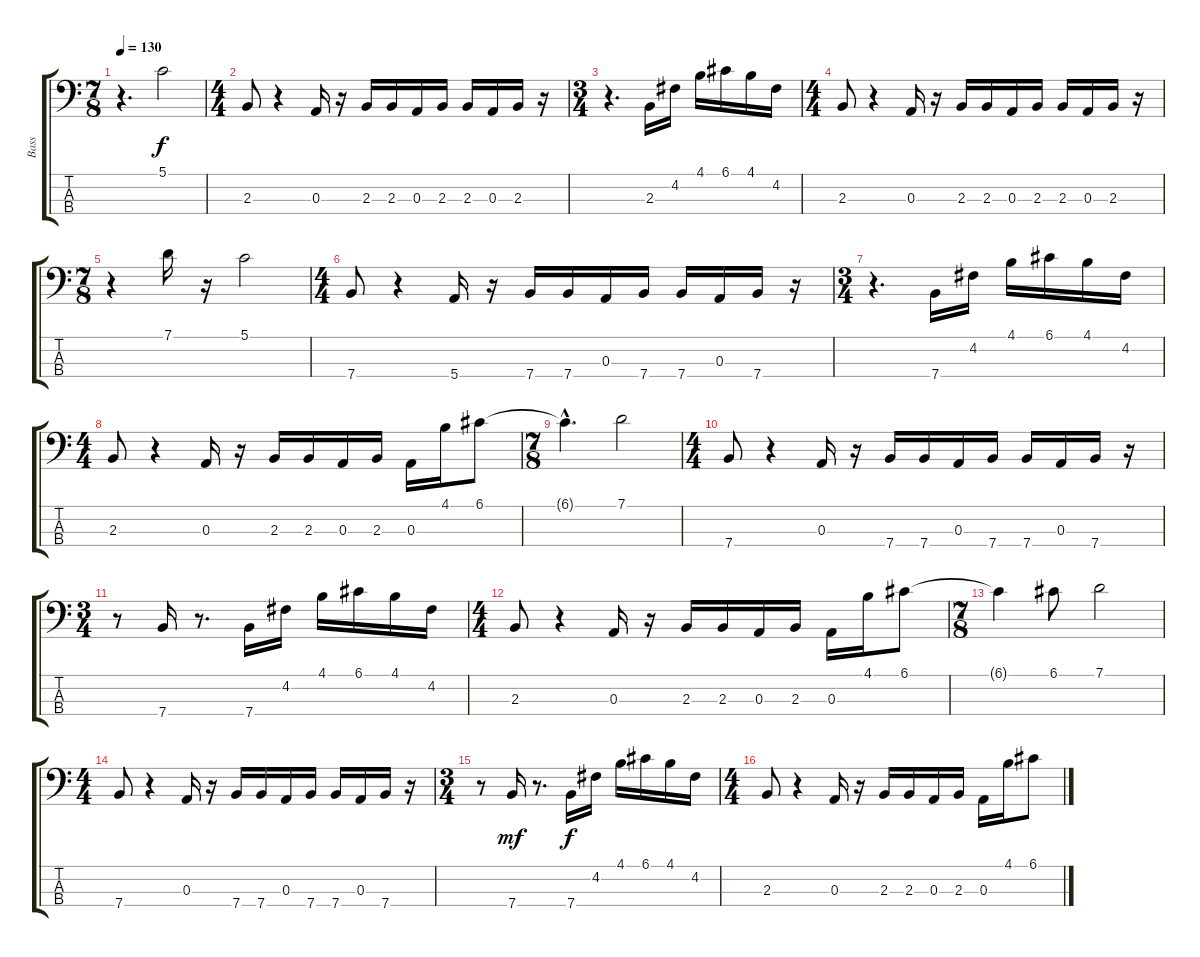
\track ("Bass" "Bass") {instrument electricbassfinger}
\staff {score tabs}
\tuning (G2 D2 A1 E1) {hide}
\ts (7 8)
\tempo 130
\clef f4
\ks c
r.4{d dy f} 5.1.2 |
\ts (4 4)
2.3.8 r.4 0.3.16 r.16 2.3.16 2.3.16 0.3.16 2.3.16 2.3.16 0.3.16 2.3.16 r.16 |
\ts (3 4)
r.4{d} 2.3.16 4.2.16 4.1.16 6.1.16 4.1.16 4.2.16 |
\ts (4 4)
2.3.8 r.4 0.3.16 r.16 2.3.16 2.3.16 0.3.16 2.3.16 2.3.16 0.3.16 2.3.16 r.16 |
\ts (7 8)
r.4 7.1.16 r.16 5.1.2 |
\ts (4 4)
7.4.8 r.4 5.4.16 r.16 7.4.16 7.4.16 0.3.16 7.4.16 7.4.16 0.3.16 7.4.16 r.16 |
\ts (3 4)
r.4{d} 7.4.16 4.2.16 4.1.16 6.1.16 4.1.16 4.2.16 |
\ts (4 4)
2.3.8 r.4 0.3.16 r.16 2.3.16 2.3.16 0.3.16 2.3.16 0.3.16 4.1.16 6.1.8 |
\ts (7 8)
6.1{hac t}.4{d} 7.1.2 |
\ts (4 4)
7.4.8 r.4 0.3.16 r.16 7.4.16 7.4.16 0.3.16 7.4.16 7.4.16 0.3.16 7.4.16 r.16 |
\ts (3 4)
r.8 7.4.16 r.8{d} 7.4.16 4.2.16 4.1.16 6.1.16 4.1.16 4.2.16 |
\ts (4 4)
2.3.8 r.4 0.3.16 r.16 2.3.16 2.3.16 0.3.16 2.3.16 0.3.16 4.1.16 6.1.8 |
\ts (7 8)
6.1{t}.4 6.1.8 7.1.2 |
\ts (4 4)
7.4.8 r.4 0.3.16 r.16 7.4.16 7.4.16 0.3.16 7.4.16 7.4.16 0.3.16 7.4.16 r.16 |
\ts (3 4)
r.8 7.4.16{dy mf} r.8{d} 7.4.16{dy f} 4.2.16 4.1.16 6.1.16 4.1.16 4.2.16 |
\ts (4 4)
2.3.8 r.4 0.3.16 r.16 2.3.16 2.3.16 0.3.16 2.3.16 0.3.16 4.1.16 6.1.8
